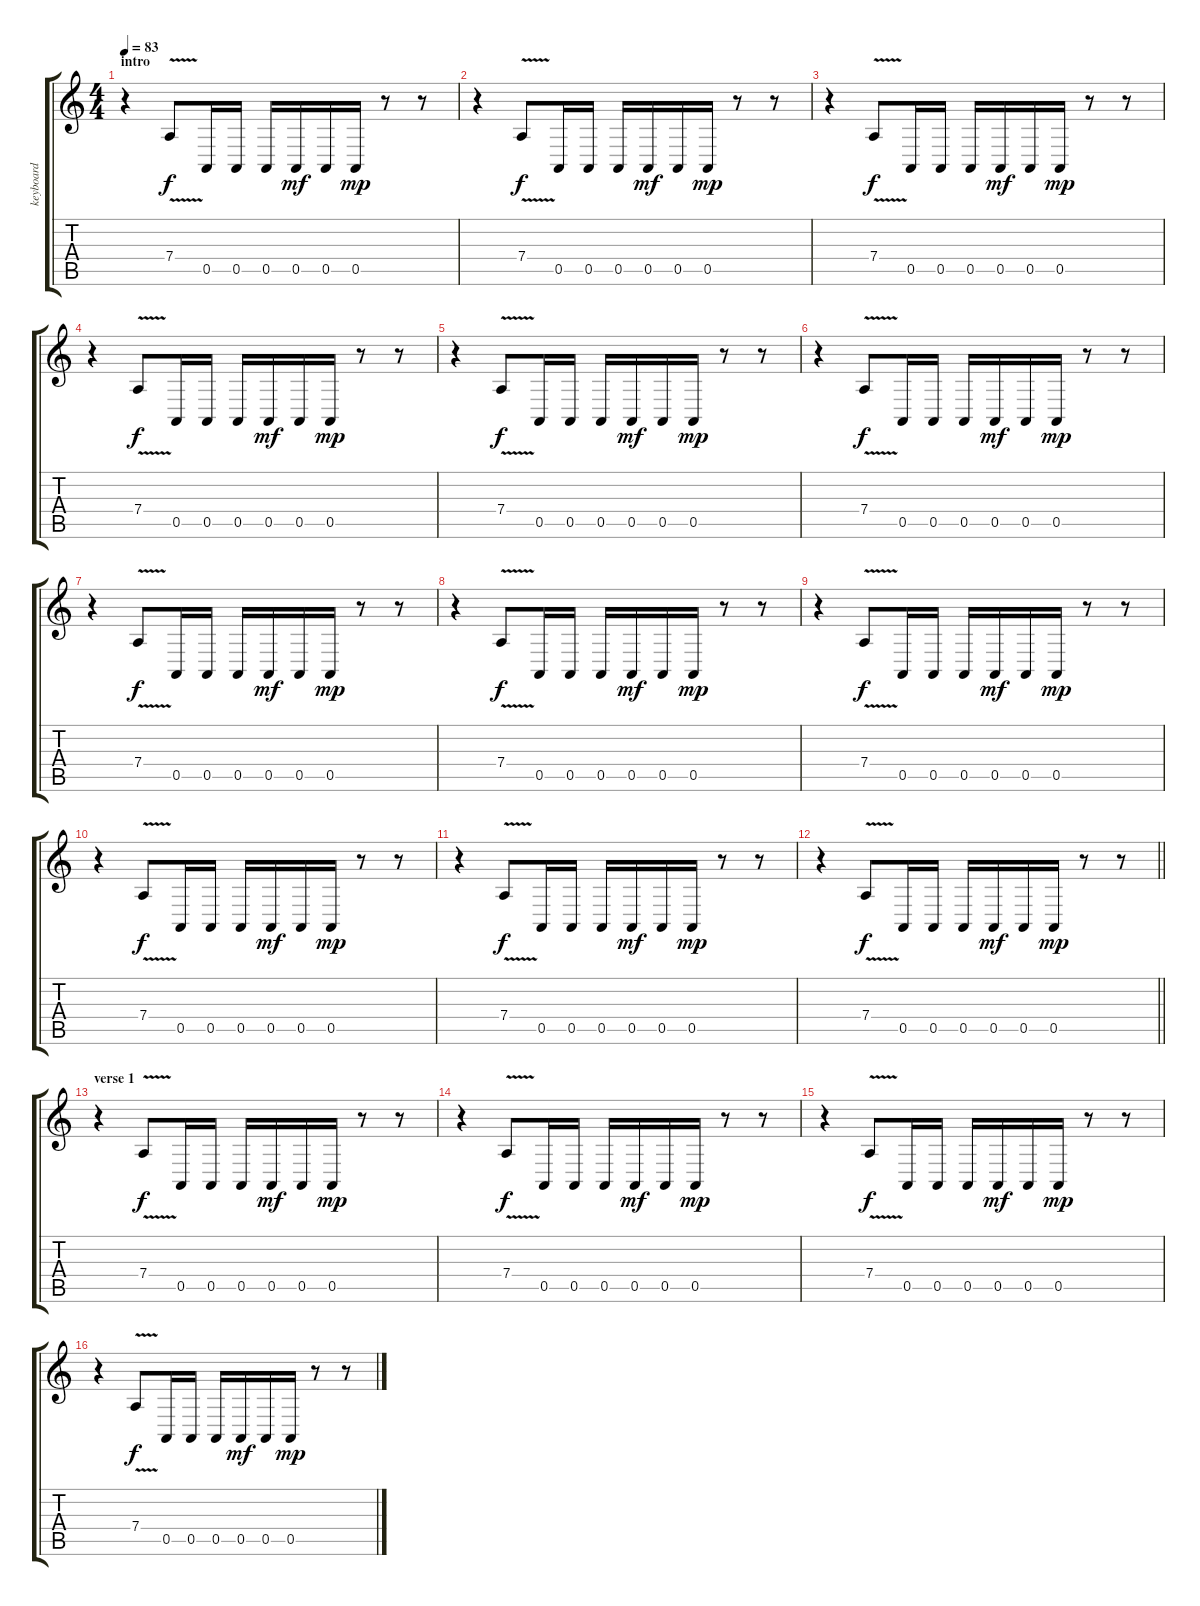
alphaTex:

\track ("keyboard " "keyboard ") {instrument lead2sawtooth}
\staff {score tabs}
\tuning (E4 B3 G3 D3 A2 E2) {hide}
\ts (4 4)
\section ("" "intro")
\tempo 83
\clef g2
\ks c
r.4{dy f instrument lead2sawtooth} 7.4{v}.8 0.5.16 0.5.16 0.5.16 0.5.16{dy mf} 0.5.16 0.5.16{dy mp} r.8 r.8 |
r.4 7.4{v}.8{dy f} 0.5.16 0.5.16 0.5.16 0.5.16{dy mf} 0.5.16 0.5.16{dy mp} r.8 r.8 |
r.4 7.4{v}.8{dy f} 0.5.16 0.5.16 0.5.16 0.5.16{dy mf} 0.5.16 0.5.16{dy mp} r.8 r.8 |
r.4 7.4{v}.8{dy f} 0.5.16 0.5.16 0.5.16 0.5.16{dy mf} 0.5.16 0.5.16{dy mp} r.8 r.8 |
r.4 7.4{v}.8{dy f} 0.5.16 0.5.16 0.5.16 0.5.16{dy mf} 0.5.16 0.5.16{dy mp} r.8 r.8 |
r.4 7.4{v}.8{dy f} 0.5.16 0.5.16 0.5.16 0.5.16{dy mf} 0.5.16 0.5.16{dy mp} r.8 r.8 |
r.4 7.4{v}.8{dy f} 0.5.16 0.5.16 0.5.16 0.5.16{dy mf} 0.5.16 0.5.16{dy mp} r.8 r.8 |
r.4 7.4{v}.8{dy f} 0.5.16 0.5.16 0.5.16 0.5.16{dy mf} 0.5.16 0.5.16{dy mp} r.8 r.8 |
r.4 7.4{v}.8{dy f} 0.5.16 0.5.16 0.5.16 0.5.16{dy mf} 0.5.16 0.5.16{dy mp} r.8 r.8 |
r.4 7.4{v}.8{dy f} 0.5.16 0.5.16 0.5.16 0.5.16{dy mf} 0.5.16 0.5.16{dy mp} r.8 r.8 |
r.4 7.4{v}.8{dy f} 0.5.16 0.5.16 0.5.16 0.5.16{dy mf} 0.5.16 0.5.16{dy mp} r.8 r.8 |
\barLineRight lightlight
r.4 7.4{v}.8{dy f} 0.5.16 0.5.16 0.5.16 0.5.16{dy mf} 0.5.16 0.5.16{dy mp} r.8 r.8 |
\section ("" "verse 1")
r.4 7.4{v}.8{dy f} 0.5.16 0.5.16 0.5.16 0.5.16{dy mf} 0.5.16 0.5.16{dy mp} r.8 r.8 |
r.4 7.4{v}.8{dy f} 0.5.16 0.5.16 0.5.16 0.5.16{dy mf} 0.5.16 0.5.16{dy mp} r.8 r.8 |
r.4 7.4{v}.8{dy f} 0.5.16 0.5.16 0.5.16 0.5.16{dy mf} 0.5.16 0.5.16{dy mp} r.8 r.8 |
r.4 7.4{v}.8{dy f} 0.5.16 0.5.16 0.5.16 0.5.16{dy mf} 0.5.16 0.5.16{dy mp} r.8 r.8
